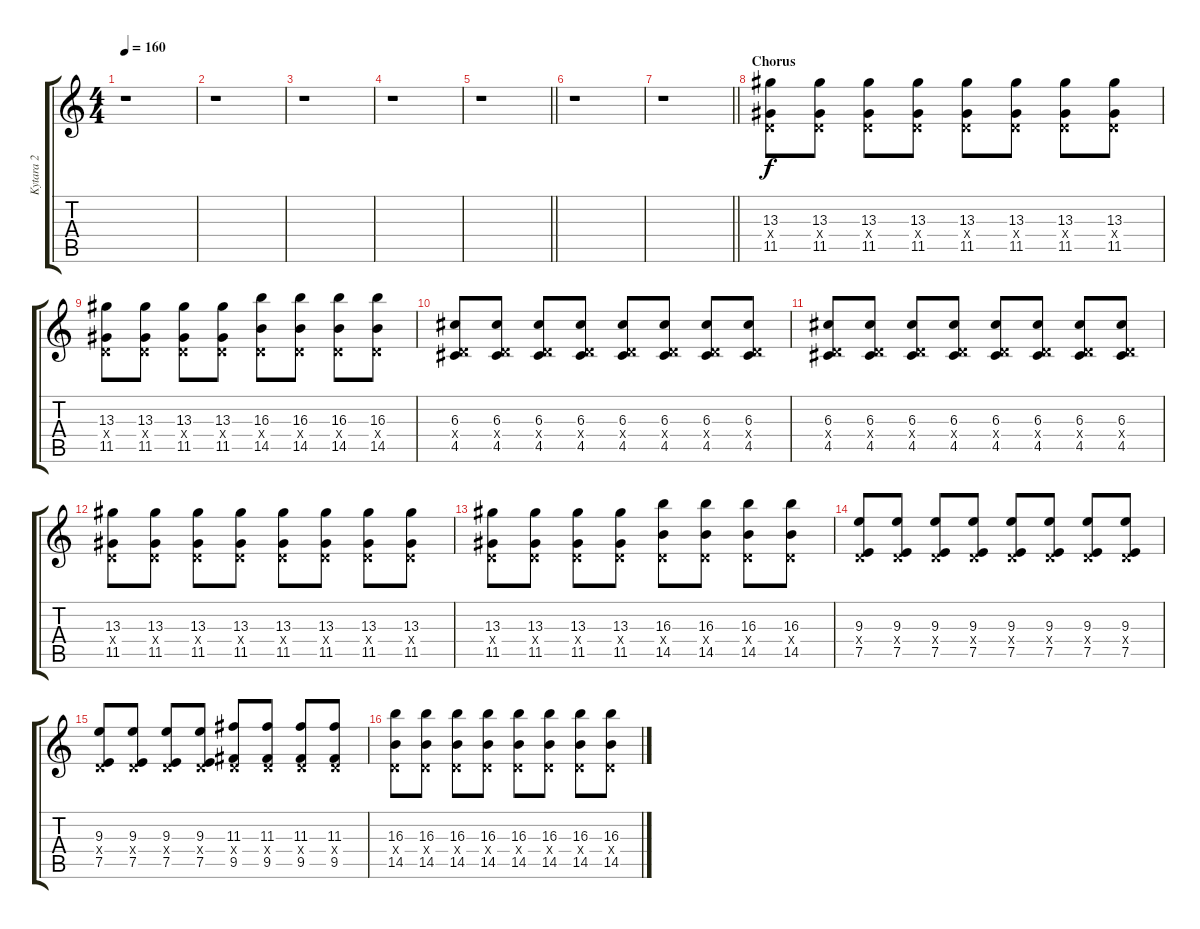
\track ("Kytara 2" "Kytara 2") {instrument overdrivenguitar}
\staff {score tabs}
\tuning (E4 B3 G3 D3 A2 E2) {hide}
\ts (4 4)
\tempo 160
\clef g2
\ks c
r.1{dy f} |
r.1 |
r.1 |
r.1 |
\barLineRight lightlight
r.1 |
r.1 |
\barLineRight lightlight
r.1 |
\section ("" "Chorus")
(13.3 0.4{x} 11.5).8 (13.3 0.4{x} 11.5).8 (13.3 0.4{x} 11.5).8 (13.3 0.4{x} 11.5).8 (13.3 0.4{x} 11.5).8 (13.3 0.4{x} 11.5).8 (13.3 0.4{x} 11.5).8 (13.3 0.4{x} 11.5).8 |
(13.3 0.4{x} 11.5).8 (13.3 0.4{x} 11.5).8 (13.3 0.4{x} 11.5).8 (13.3 0.4{x} 11.5).8 (16.3 0.4{x} 14.5).8 (16.3 0.4{x} 14.5).8 (16.3 0.4{x} 14.5).8 (16.3 0.4{x} 14.5).8 |
(6.3 0.4{x} 4.5).8 (6.3 0.4{x} 4.5).8 (6.3 0.4{x} 4.5).8 (6.3 0.4{x} 4.5).8 (6.3 0.4{x} 4.5).8 (6.3 0.4{x} 4.5).8 (6.3 0.4{x} 4.5).8 (6.3 0.4{x} 4.5).8 |
(6.3 0.4{x} 4.5).8 (6.3 0.4{x} 4.5).8 (6.3 0.4{x} 4.5).8 (6.3 0.4{x} 4.5).8 (6.3 0.4{x} 4.5).8 (6.3 0.4{x} 4.5).8 (6.3 0.4{x} 4.5).8 (6.3 0.4{x} 4.5).8 |
(13.3 0.4{x} 11.5).8 (13.3 0.4{x} 11.5).8 (13.3 0.4{x} 11.5).8 (13.3 0.4{x} 11.5).8 (13.3 0.4{x} 11.5).8 (13.3 0.4{x} 11.5).8 (13.3 0.4{x} 11.5).8 (13.3 0.4{x} 11.5).8 |
(13.3 0.4{x} 11.5).8 (13.3 0.4{x} 11.5).8 (13.3 0.4{x} 11.5).8 (13.3 0.4{x} 11.5).8 (16.3 0.4{x} 14.5).8 (16.3 0.4{x} 14.5).8 (16.3 0.4{x} 14.5).8 (16.3 0.4{x} 14.5).8 |
(9.3 0.4{x} 7.5).8 (9.3 0.4{x} 7.5).8 (9.3 0.4{x} 7.5).8 (9.3 0.4{x} 7.5).8 (9.3 0.4{x} 7.5).8 (9.3 0.4{x} 7.5).8 (9.3 0.4{x} 7.5).8 (9.3 0.4{x} 7.5).8 |
(9.3 0.4{x} 7.5).8 (9.3 0.4{x} 7.5).8 (9.3 0.4{x} 7.5).8 (9.3 0.4{x} 7.5).8 (11.3 0.4{x} 9.5).8 (11.3 0.4{x} 9.5).8 (11.3 0.4{x} 9.5).8 (11.3 0.4{x} 9.5).8 |
(16.3 0.4{x} 14.5).8 (16.3 0.4{x} 14.5).8 (16.3 0.4{x} 14.5).8 (16.3 0.4{x} 14.5).8 (16.3 0.4{x} 14.5).8 (16.3 0.4{x} 14.5).8 (16.3 0.4{x} 14.5).8 (16.3 0.4{x} 14.5).8
